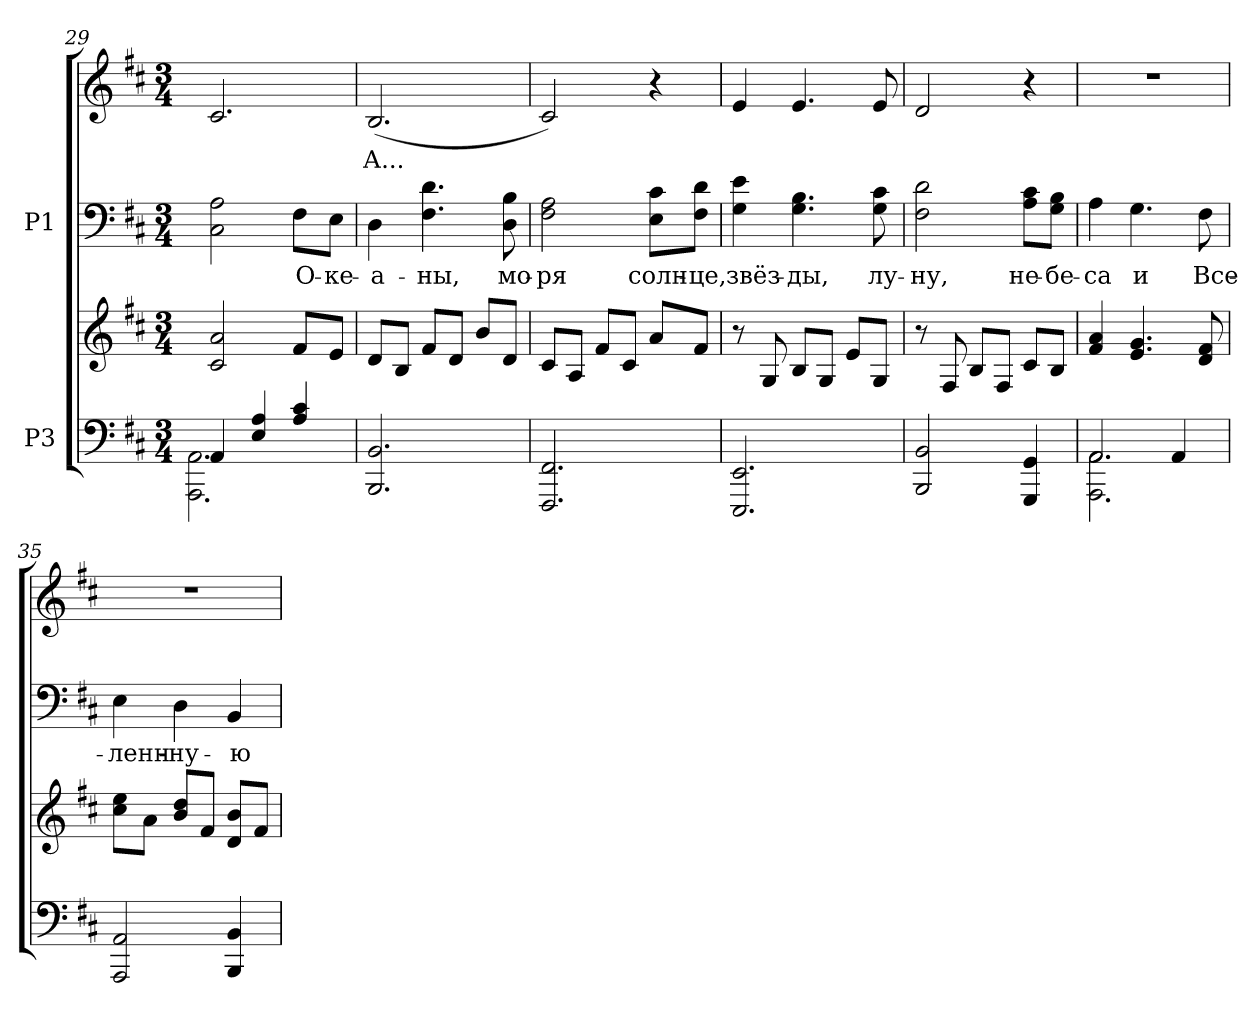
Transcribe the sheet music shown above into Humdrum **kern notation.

**kern	**kern	**kern	**text	**kern	**text
*part2	*part2	*part1	*part1	*part1	*part1
*staff4	*staff3	*staff2	*staff2	*staff1	*staff1
*I"P3	*	*I"P1	*	*	*
*clefF4	*clefG2	*clefF4	*	*clefG2	*
*k[f#c#]	*k[f#c#]	*k[f#c#]	*	*k[f#c#]	*
*D:	*D:	*D:	*	*D:	*
*M3/4	*M3/4	*M3/4	*	*M3/4	*
=29	=29	=29	=29	=29	=29
*^	*	*	*	*	*
4AAi/	2.AAAi\ 2.AAi	2c#i/ 2ai	2C#i\ 2Ai	.	2.c#i/	.
4Ei/ 4Ai	.	.	.	.	.	.
!	!	!	!	!LO:LY:a:color=#000000	!	!
4Ai/ 4c#i	.	8f#i/L	8F#i\L	О-	.	.
!	!	!	!	!LO:LY:a:color=#000000	!	!
.	.	8ei/J	8Ei\J	-ке-	.	.
*v	*v	*	*	*	*	*
=30	=30	=30	=30	=30	=30
!	!	!	!LO:LY:a:color=#000000	!	!
!	!	!	!	!	!LO:LY:b:color=#000000
2.BBBi/ 2.BBi	8di/L	4Di\	-а-	(2.Bi/	А...
.	8Bi/J	.	.	.	.
!	!	!	!LO:LY:a:color=#000000	!	!
.	8f#i/L	4.F#i\ 4.di	-ны,	.	.
.	8di/J	.	.	.	.
.	8bi/L	.	.	.	.
!	!	!	!LO:LY:a:color=#000000	!	!
.	8di/J	8Di\ 8Bi	мо-	.	.
!!LO:LB:g=z
=31	=31	=31	=31	=31	=31
!	!	!	!LO:LY:a:color=#000000	!	!
2.FFF#i/ 2.FF#i	8c#i/L	2F#i\ 2Ai	-ря	2c#i/)	.
.	8Ai/J	.	.	.	.
.	8f#i/L	.	.	.	.
.	8c#i/J	.	.	.	.
!	!	!	!LO:LY:a:color=#000000	!	!
.	8ai/L	8Ei\ 8c#iL	солн-	4r	.
!	!	!	!LO:LY:a:color=#000000	!	!
.	8f#i/J	8F#i\ 8diJ	-це,	.	.
=32	=32	=32	=32	=32	=32
!	!	!	!LO:LY:a:color=#000000	!	!
2.EEEi/ 2.EEi	8r	4Gi\ 4ei	звёз-	4ei/	.
.	8Gi/	.	.	.	.
!	!	!	!LO:LY:a:color=#000000	!	!
.	8Bi/L	4.Gi\ 4.Bi	-ды,	4.ei/	.
.	8Gi/J	.	.	.	.
.	8ei/L	.	.	.	.
!	!	!	!LO:LY:a:color=#000000	!	!
.	8Gi/J	8Gi\ 8c#i	лу-	8ei/	.
=33	=33	=33	=33	=33	=33
!	!	!	!LO:LY:a:color=#000000	!	!
2BBBi/ 2BBi	8r	2F#i\ 2di	-ну,	2di/	.
.	8F#i/	.	.	.	.
.	8Bi/L	.	.	.	.
.	8F#i/J	.	.	.	.
!	!	!	!LO:LY:a:color=#000000	!	!
4GGGi/ 4GGi	8c#i/L	8Ai\ 8c#iL	не-	4r	.
!	!	!	!LO:LY:a:color=#000000	!	!
.	8Bi/J	8Gi\ 8BiJ	-бе-	.	.
=34	=34	=34	=34	=34	=34
*^	*	*	*	*	*
!	!	!	!	!LO:LY:a:color=#000000	!LO:N:vis=1	!
2AAi/	2.AAAi\ 2.AAi	4f#i/ 4ai	4Ai\	-са	2.r	.
!	!	!	!	!LO:LY:a:color=#000000	!	!
.	.	4.ei/ 4.gi	4.Gi\	и	.	.
4AAi/	.	.	.	.	.	.
!	!	!	!	!LO:LY:a:color=#000000	!	!
.	.	8di/ 8f#i	8F#i\	Все-	.	.
*v	*v	*	*	*	*	*
=35	=35	=35	=35	=35	=35
!	!	!	!LO:LY:a:color=#000000	!LO:N:vis=1	!
2AAAi/ 2AAi	8cc#i\ 8eeiL	4Ei\	-ленн-	2.r	.
.	8ai\J	.	.	.	.
!	!	!	!LO:LY:a:color=#000000	!	!
.	8bi/ 8ddiL	4Di\	-ну-	.	.
.	8f#i/J	.	.	.	.
!	!	!	!LO:LY:a:color=#000000	!	!
4BBBi/ 4BBi	8di/ 8biL	4BBi/	-ю	.	.
.	8f#i/J	.	.	.	.
=	=	=	=	=	=
*-	*-	*-	*-	*-	*-
